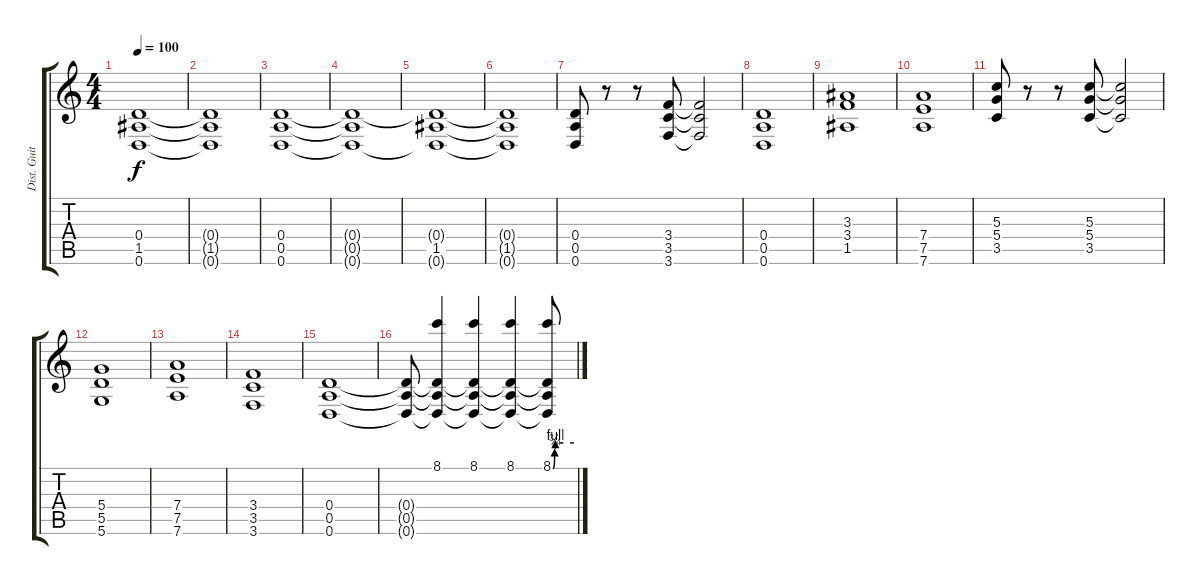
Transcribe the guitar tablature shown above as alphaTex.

\track ("Dist. Guitar" "Dist. Guit") {instrument distortionguitar}
\staff {score tabs}
\tuning (E4 B3 G3 D3 A2 D2) {hide}
\ts (4 4)
\tempo 100
\clef g2
\ks c
(0.4{t} 1.5 0.6{t}).1{dy f} |
(0.4{t} 1.5{t} 0.6{t}).1 |
(0.4 0.5 0.6).1 |
(0.4{t} 0.5{t} 0.6{t}).1 |
(0.4{t} 1.5 0.6{t}).1 |
(0.4{t} 1.5{t} 0.6{t}).1 |
(0.4 0.5 0.6).8 r.8 r.8 (3.4 3.5 3.6).8 (3.4{t} 3.5{t} 3.6{t}).2 |
(0.4 0.5 0.6).1 |
(3.3 3.4 1.5).1 |
(7.4 7.5 7.6).1 |
(5.3 5.4 3.5).8 r.8 r.8 (5.3 5.4 3.5).8 (5.3{t} 5.4{t} 3.5{t}).2 |
(5.4 5.5 5.6).1 |
(7.4 7.5 7.6).1 |
(3.4 3.5 3.6).1 |
(0.4 0.5 0.6).1 |
(0.4{t} 0.5{t} 0.6{t}).8 (8.1 0.4{t} 0.5{t} 0.6{t}).4 (8.1 0.4{t} 0.5{t} 0.6{t}).4 (8.1 0.4{t} 0.5{t} 0.6{t}).4 (8.1{be (custom 0 0 5 3 7 4 30 4 60 4)} 0.4{t} 0.5{t} 0.6{t}).8
